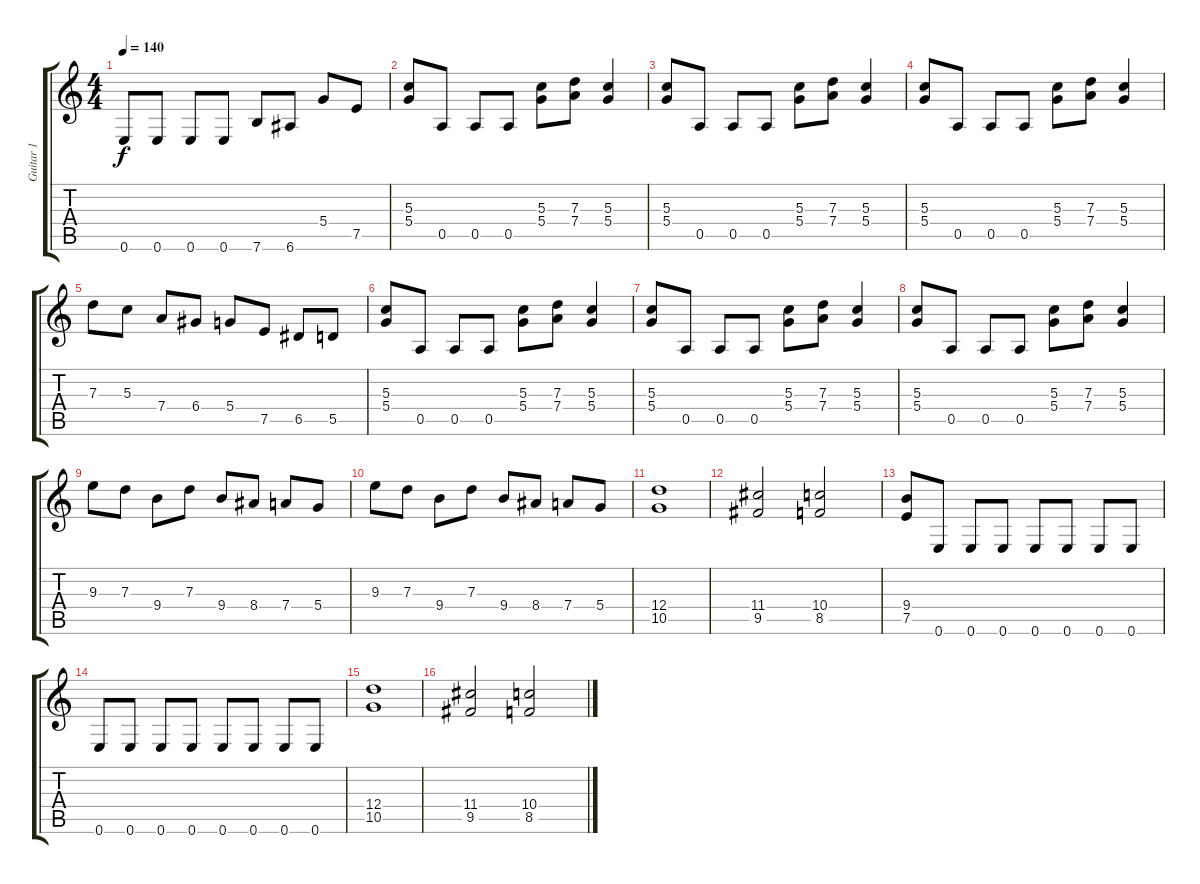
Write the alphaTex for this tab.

\track ("Guitar 1" "Guitar 1") {instrument overdrivenguitar}
\staff {score tabs}
\tuning (E4 B3 G3 D3 A2 E2) {hide}
\ts (4 4)
\tempo 140
\clef g2
\ks c
0.6.8{dy f} 0.6.8 0.6.8 0.6.8 7.6.8 6.6.8 5.4.8 7.5.8 |
(5.3 5.4).8 0.5.8 0.5.8 0.5.8 (5.3 5.4).8 (7.3 7.4).8 (5.3 5.4).4 |
(5.3 5.4).8 0.5.8 0.5.8 0.5.8 (5.3 5.4).8 (7.3 7.4).8 (5.3 5.4).4 |
(5.3 5.4).8 0.5.8 0.5.8 0.5.8 (5.3 5.4).8 (7.3 7.4).8 (5.3 5.4).4 |
7.3.8 5.3.8 7.4.8 6.4.8 5.4.8 7.5.8 6.5.8 5.5.8 |
(5.3 5.4).8 0.5.8 0.5.8 0.5.8 (5.3 5.4).8 (7.3 7.4).8 (5.3 5.4).4 |
(5.3 5.4).8 0.5.8 0.5.8 0.5.8 (5.3 5.4).8 (7.3 7.4).8 (5.3 5.4).4 |
(5.3 5.4).8 0.5.8 0.5.8 0.5.8 (5.3 5.4).8 (7.3 7.4).8 (5.3 5.4).4 |
9.3.8 7.3.8 9.4.8 7.3.8 9.4.8 8.4.8 7.4.8 5.4.8 |
9.3.8 7.3.8 9.4.8 7.3.8 9.4.8 8.4.8 7.4.8 5.4.8 |
(12.4 10.5).1 |
(11.4 9.5).2 (10.4 8.5).2 |
(9.4 7.5).8 0.6.8 0.6.8 0.6.8 0.6.8 0.6.8 0.6.8 0.6.8 |
0.6.8 0.6.8 0.6.8 0.6.8 0.6.8 0.6.8 0.6.8 0.6.8 |
(12.4 10.5).1 |
(11.4 9.5).2 (10.4 8.5).2
